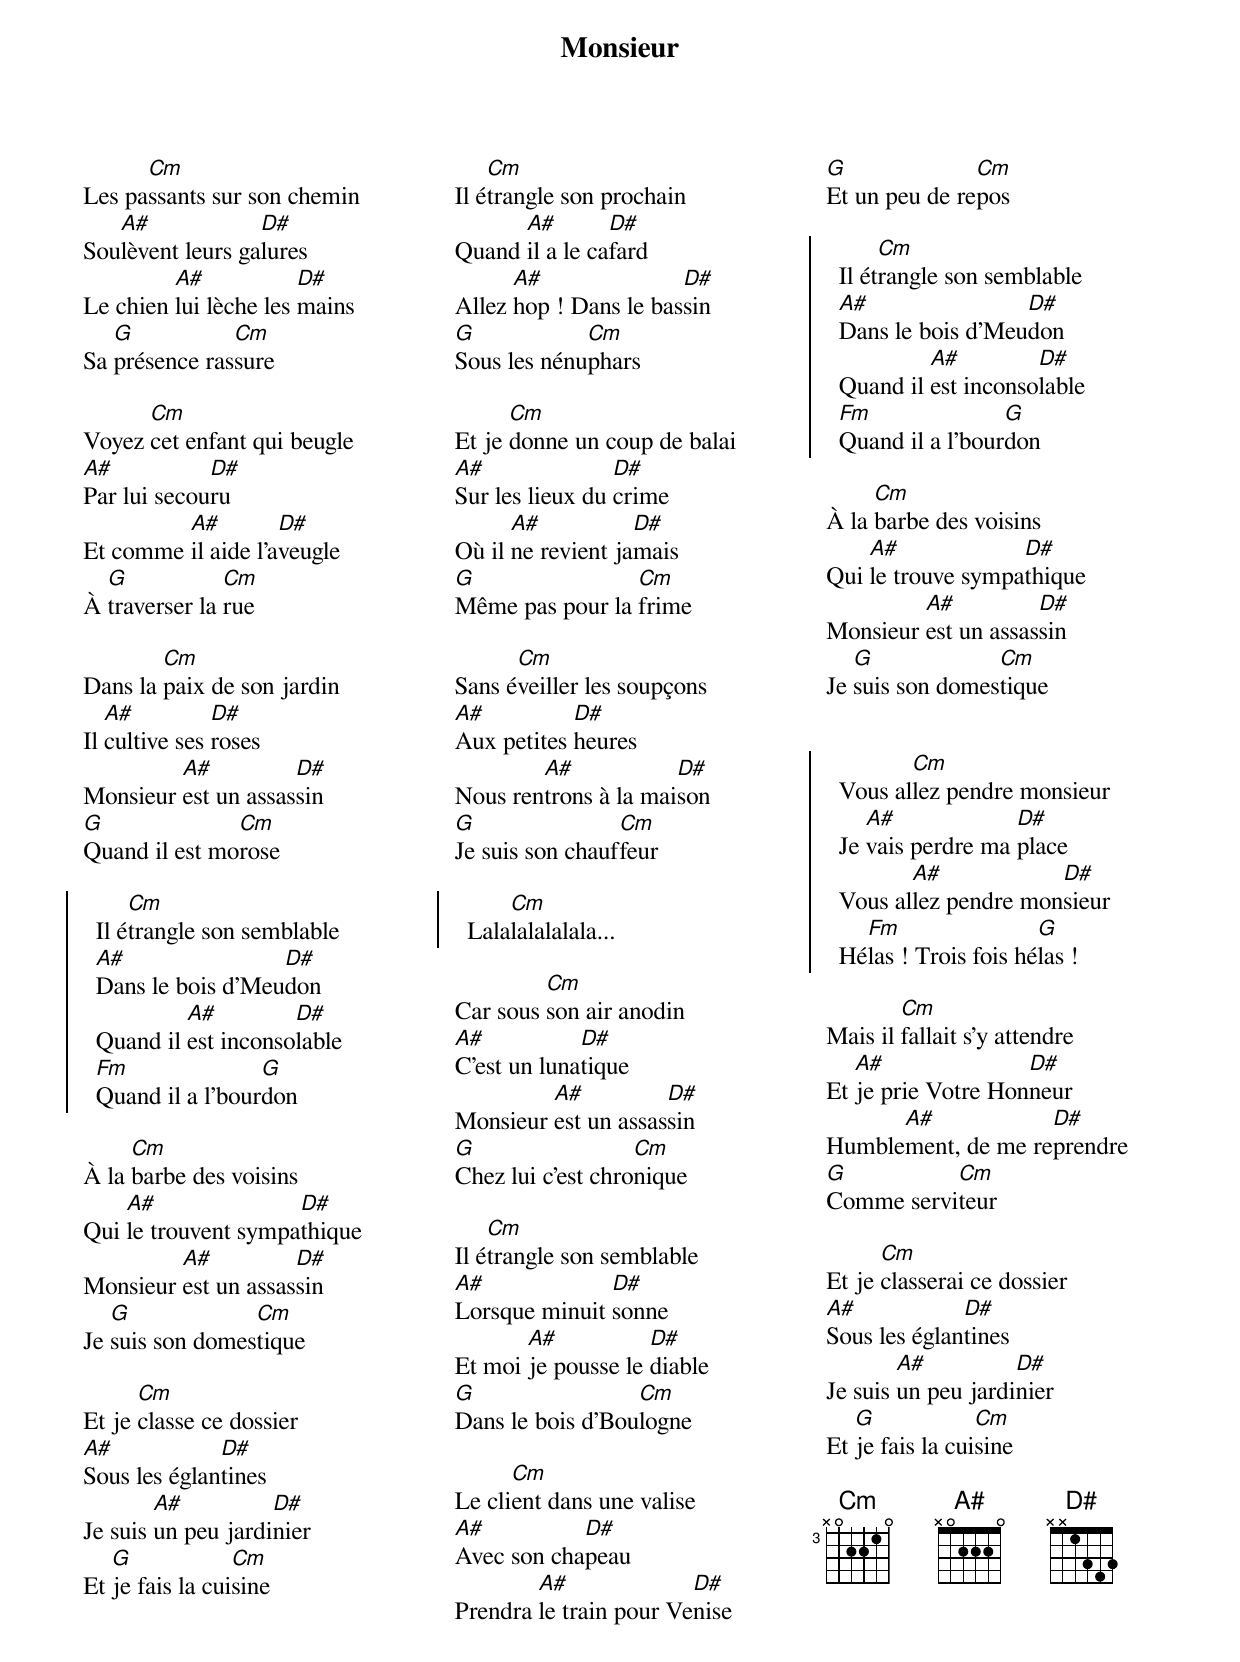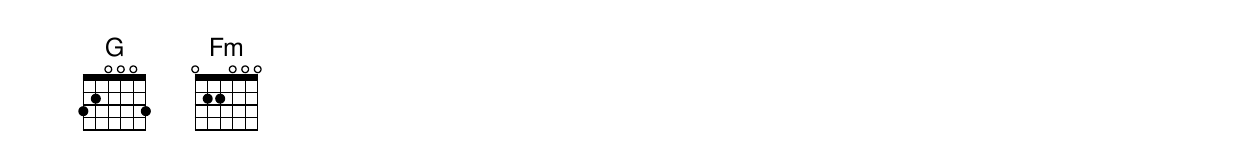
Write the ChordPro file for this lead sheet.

{title: Monsieur}
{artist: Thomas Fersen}
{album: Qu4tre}
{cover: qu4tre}
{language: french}
{columns: 3}
{define: Cm base-fret 3 frets X 0 2 2 1 0}
{define: A# base-fret 1 frets X 0 2 2 2 0}
{define: D# frets X X 1 3 4 3}
{define: G frets 3 2 0 0 0 3}
{define: Fm base-fret 1 frets 0 2 2 0 0 0}
{define: B base-fret 2 frets X 0 2 2 2 0}
{define: Cm frets 0 3 3 3}
{define: A# base-fret 1 frets 2 1 0 0}
{define: D# base-fret 1 frets 2 2 2 0}
{define: G frets 0 2 3 2}
{define: Fm frets 1 0 1 3}
{define: B base-fret 2 frets 2 1 0 0}

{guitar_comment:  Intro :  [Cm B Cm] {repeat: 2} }

Les pa[Cm]ssants sur son chemin
Sou[A#]lèvent leurs ga[D#]lures
Le chien [A#]lui lèche les [D#]mains
Sa [G]présence ras[Cm]sure

Voyez [Cm]cet enfant qui beugle
[A#]Par lui secou[D#]ru
Et comme [A#]il aide l'a[D#]veugle
À [G]traverser la [Cm]rue

Dans la [Cm]paix de son jardin
Il [A#]cultive ses [D#]roses
Monsieur [A#]est un assas[D#]sin
[G]Quand il est mo[Cm]rose

{start_of_chorus}
  Il é[Cm]trangle son semblable
  [A#]Dans le bois d'Meu[D#]don
  Quand il [A#]est inconso[D#]lable
  [Fm]Quand il a l'bour[G]don
{end_of_chorus}

À la [Cm]barbe des voisins
Qui [A#]le trouvent sympa[D#]thique
Monsieur [A#]est un assas[D#]sin
Je [G]suis son domes[Cm]tique

Et je [Cm]classe ce dossier
[A#]Sous les églan[D#]tines
Je suis [A#]un peu jardi[D#]nier
Et [G]je fais la cui[Cm]sine

Il é[Cm]trangle son prochain
Quand [A#]il a le ca[D#]fard
Allez [A#]hop ! Dans le bas[D#]sin
[G]Sous les nénu[Cm]phars

Et je [Cm]donne un coup de balai
[A#]Sur les lieux du [D#]crime
Où il [A#]ne revient ja[D#]mais
[G]Même pas pour la [Cm]frime

Sans é[Cm]veiller les soupçons
[A#]Aux petites [D#]heures
Nous ren[A#]trons à la mai[D#]son
[G]Je suis son chauf[Cm]feur

{start_of_chorus}
  Lala[Cm]lalalalala...
{end_of_chorus}

Car sous [Cm]son air anodin
[A#]C'est un luna[D#]tique
Monsieur [A#]est un assas[D#]sin
[G]Chez lui c'est chro[Cm]nique

Il é[Cm]trangle son semblable
[A#]Lorsque minuit [D#]sonne
Et moi [A#]je pousse le [D#]diable
[G]Dans le bois d'Bou[Cm]logne

Le cli[Cm]ent dans une valise
[A#]Avec son cha[D#]peau
Prendra [A#]le train pour Ve[D#]nise
[G]Et un peu de re[Cm]pos

{start_of_chorus}
  Il ét[Cm]rangle son semblable
  [A#]Dans le bois d'Meu[D#]don
  Quand il [A#]est inconso[D#]lable
  [Fm]Quand il a l'bour[G]don
{end_of_chorus}

À la [Cm]barbe des voisins
Qui [A#]le trouve sympa[D#]thique
Monsieur [A#]est un assas[D#]sin
Je [G]suis son domes[Cm]tique

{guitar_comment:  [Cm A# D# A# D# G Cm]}

{start_of_chorus}
  Vous al[Cm]lez pendre monsieur
  Je [A#]vais perdre ma [D#]place
  Vous al[A#]lez pendre mon[D#]sieur
  Hé[Fm]las ! Trois fois hé[G]las !
{end_of_chorus}

Mais il [Cm]fallait s'y attendre
Et [A#]je prie Votre Hon[D#]neur
Humble[A#]ment, de me re[D#]prendre
[G]Comme servi[Cm]teur

Et je [Cm]classerai ce dossier
[A#]Sous les églan[D#]tines
Je suis [A#]un peu jardi[D#]nier
Et [G]je fais la cui[Cm]sine

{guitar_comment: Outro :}
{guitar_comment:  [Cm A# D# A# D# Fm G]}
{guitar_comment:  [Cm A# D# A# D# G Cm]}
